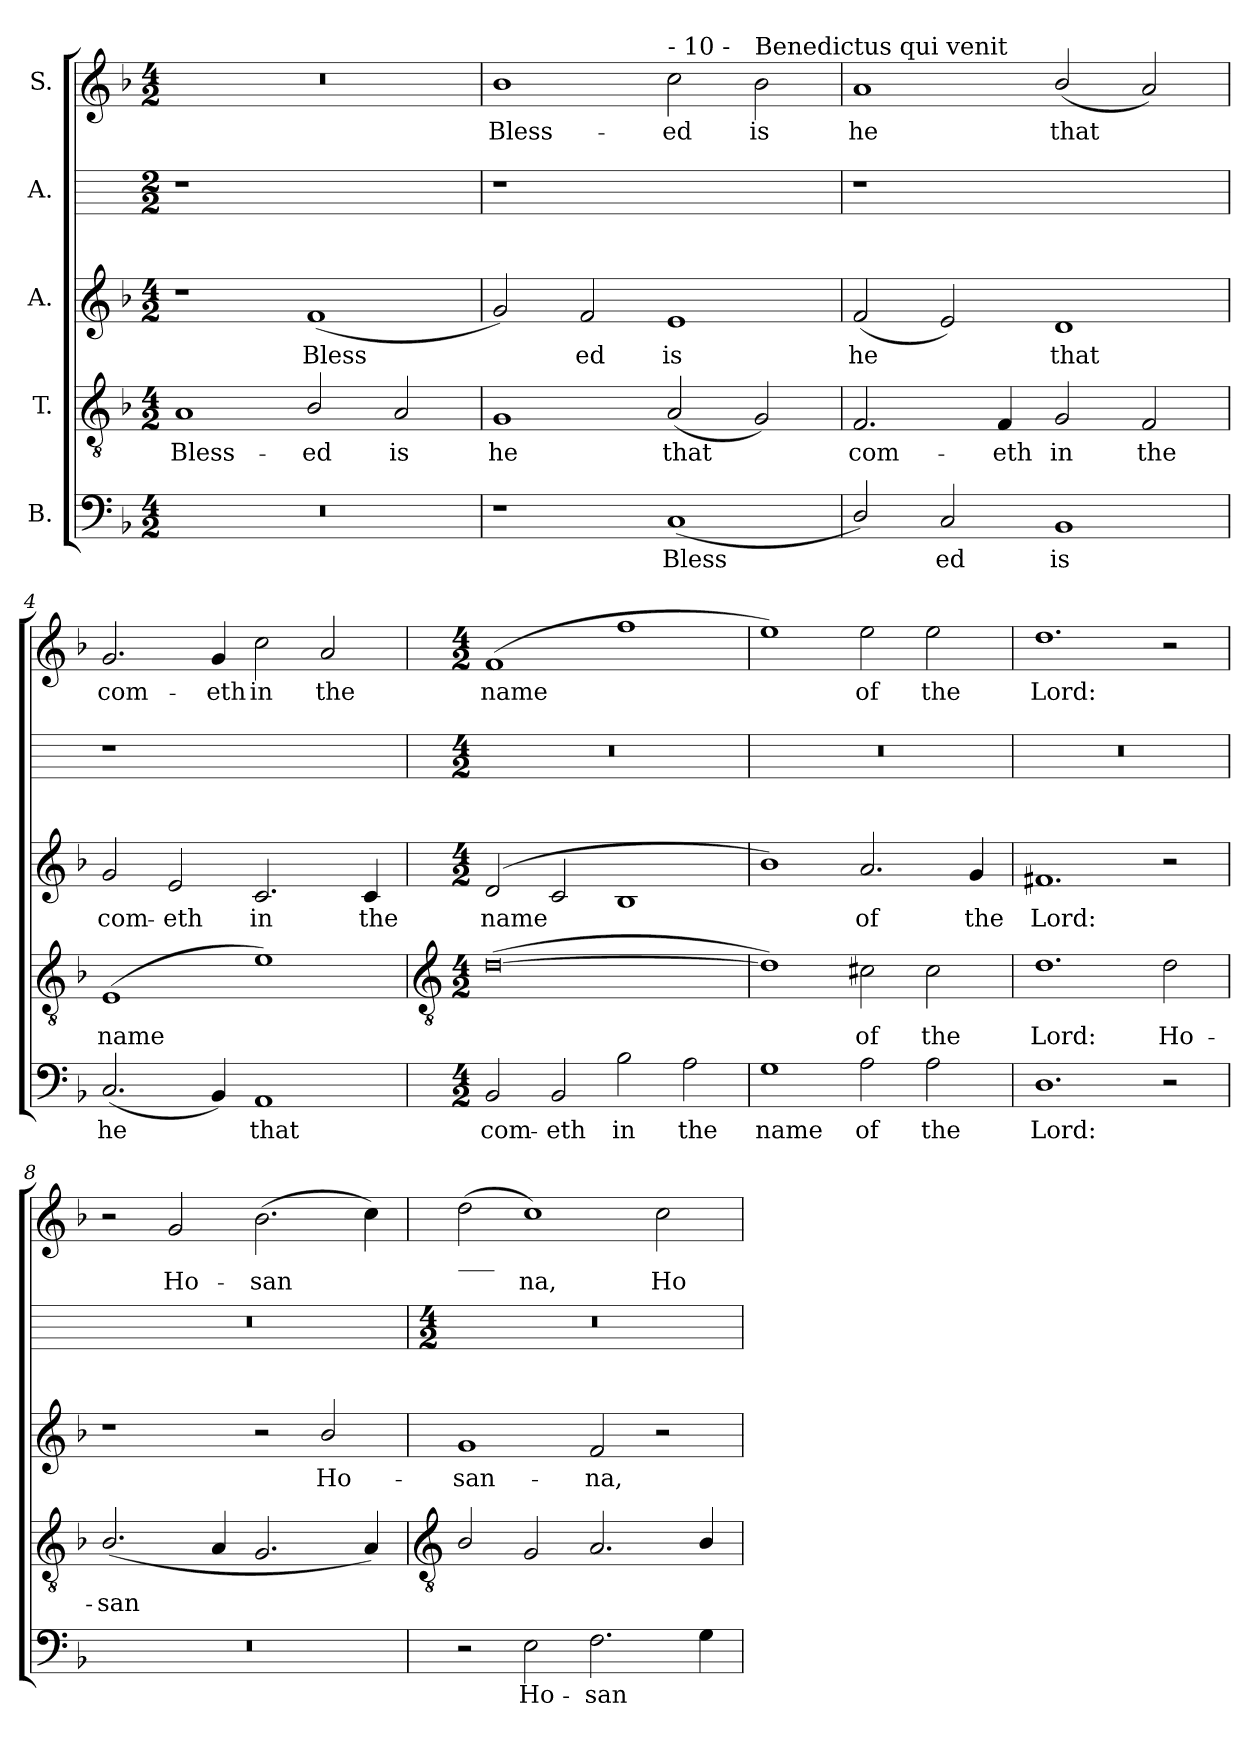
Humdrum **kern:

**kern	**text	**kern	**text	**kern	**text	**kern	**kern	**text
*part5	*part5	*part4	*part4	*part3	*part3	*part2	*part1	*part1
*staff5	*staff5	*staff4	*staff4	*staff3	*staff3	*staff2	*staff1	*staff1
*I"B.	*	*I"T.	*	*I"A.	*	*I"A.	*I"S.	*
*clefF4	*	*clefGv2	*	*clefG2	*	*	*clefG2	*
*k[b-]	*	*k[b-]	*	*k[b-]	*	*	*k[b-]	*
*F:	*	*F:	*	*F:	*	*	*F:	*
*M4/2	*	*M4/2	*	*M4/2	*	*M2/2	*M4/2	*
=1	=1	=1	=1	=1	=1	=1	=1	=1
!	!	!	!LO:LY:b	!	!	!	!	!
0r	.	1A	Bless-	1r	.	1r	0r	.
!	!	!	!LO:LY:b	!	!LO:LY:b	!	!	!
.	.	2B-/	-ed	(<1f	Bless	1ryy	.	.
!	!	!	!LO:LY:b	!	!	!	!	!
.	.	2A	is	.	.	.	.	.
=2	=2	=2	=2	=2	=2	=2	=2	=2
!	!	!	!LO:LY:b	!	!	!	!	!LO:LY:b
1r	.	1G	he	2g)	.	1r	1b-	Bless-
!	!	!	!	!	!LO:LY:b	!	!	!
.	.	.	.	2f	ed	.	.	.
!	!	!	!	!	!	!	!LO:TX:a:t=- 10 -	!
!	!LO:LY:b	!	!LO:LY:b	!	!LO:LY:b	!	!	!LO:LY:b
(<1C	Bless	(<2A	that	1e	is	1ryy	2cc	-ed
!	!	!	!	!	!	!	!LO:TX:a:t=Benedictus qui venit	!
!	!	!	!	!	!	!	!	!LO:LY:b
.	.	2G)	.	.	.	.	2b-	is
=3	=3	=3	=3	=3	=3	=3	=3	=3
!	!	!	!LO:LY:b	!	!LO:LY:b	!	!	!LO:LY:b
2D/)	.	2.F	com-	(<2f	he	1r	1a	he
!	!LO:LY:b	!	!	!	!	!	!	!
2C	ed	.	.	2e)	.	.	.	.
!	!	!	!LO:LY:b	!	!	!	!	!
.	.	4F	-eth	.	.	.	.	.
!	!LO:LY:b	!	!LO:LY:b	!	!LO:LY:b	!	!	!LO:LY:b
1BB-	is	2G	in	1d	that	1ryy	(<2b-/	that
!	!	!	!LO:LY:b	!	!	!	!	!
.	.	2F	the	.	.	.	2a)	.
=4	=4	=4	=4	=4	=4	=4	=4	=4
!	!LO:LY:b	!	!LO:LY:b	!	!LO:LY:b	!	!	!LO:LY:b
(<2.C	he	(<1E	name	2g	com-	1r	2.g	com-
!	!	!	!	!	!LO:LY:b	!	!	!
.	.	.	.	2e	-eth	.	.	.
!	!	!	!	!	!	!	!	!LO:LY:b
4BB-)	.	.	.	.	.	.	4g	-eth
!	!LO:LY:b	!	!	!	!LO:LY:b	!	!	!LO:LY:b
1AA	that	1e)	.	2.c	in	1ryy	2cc	in
!	!	!	!	!	!	!	!	!LO:LY:b
.	.	.	.	.	.	.	2a	the
!	!	!	!	!	!LO:LY:b	!	!	!
.	.	.	.	4c	the	.	.	.
!!LO:LB:g=z
=5	=5	=5	=5	=5	=5	=5	=5	=5
*	*	*clefGv2	*	*	*	*	*	*
*M4/2	*	*M4/2	*	*M4/2	*	*M4/2	*M4/2	*
!	!LO:LY:b	!	!	!	!LO:LY:b	!	!	!LO:LY:b
2BB-	com-	(>[0d	.	(<2d	name	0r	(<1f	name
!	!LO:LY:b	!	!	!	!	!	!	!
2BB-	-eth	.	.	2c	.	.	.	.
!	!LO:LY:b	!	!	!	!	!	!	!
2B-	in	.	.	1B-	.	.	1ff	.
!	!LO:LY:b	!	!	!	!	!	!	!
2A	the	.	.	.	.	.	.	.
=6	=6	=6	=6	=6	=6	=6	=6	=6
!	!LO:LY:b	!	!	!	!	!	!	!
1G	name	1d])	.	1b-)	.	0r	1ee)	.
!	!LO:LY:b	!	!LO:LY:b	!	!LO:LY:b	!	!	!LO:LY:b
2A	of	2c#X	of	2.a	of	.	2ee	of
!	!LO:LY:b	!	!LO:LY:b	!	!	!	!	!LO:LY:b
2A	the	2c#	the	.	.	.	2ee	the
!	!	!	!	!	!LO:LY:b	!	!	!
.	.	.	.	4g	the	.	.	.
=7	=7	=7	=7	=7	=7	=7	=7	=7
!	!LO:LY:b	!	!LO:LY:b	!	!LO:LY:b	!	!	!LO:LY:b
1.D	Lord:	1.d	Lord:	1.f#X	Lord:	0r	1.dd	Lord:
!	!	!	!LO:LY:b	!	!	!	!	!
2r	.	2d	Ho-	2r	.	.	2r	.
=8	=8	=8	=8	=8	=8	=8	=8	=8
!	!	!	!LO:LY:b	!	!	!	!	!
0r	.	(<2.B-/	-san	1r	.	0r	2r	.
!	!	!	!	!	!	!	!	!LO:LY:b
.	.	.	.	.	.	.	2g	Ho-
.	.	4A/	.	.	.	.	.	.
!	!	!	!	!	!	!	!	!LO:LY:b
.	.	2.G/	.	2r	.	.	(>2.b-	-san
!	!	!	!	!	!LO:LY:b	!	!	!
.	.	.	.	2b-/	Ho-	.	.	.
.	.	4A/)	.	.	.	.	4cc)	.
!!LO:LB:g=z
=9	=9	=9	=9	=9	=9	=9	=9	=9
*	*	*clefGv2	*	*	*	*	*	*
*	*	*	*	*	*	*M4/2	*	*
!	!	!	!	!	!	!	!LO:TX:b:t=___	!
!	!	!	!	!	!LO:LY:b	!	!	!
2r	.	2B-/	.	1g	-san-	0r	(>2dd	.
!	!LO:LY:b	!	!	!	!	!	!	!LO:LY:b
2E	Ho-	2G	.	.	.	.	1cc)	na,
!	!LO:LY:b	!	!	!	!LO:LY:b	!	!	!
2.F	-san	2.A	.	2f	-na,	.	.	.
!	!	!	!	!	!	!	!	!LO:LY:b
.	.	.	.	2r	.	.	2cc	Ho-
4G	.	4B-/	.	.	.	.	.	.
=	=	=	=	=	=	=	=	=
*-	*-	*-	*-	*-	*-	*-	*-	*-
